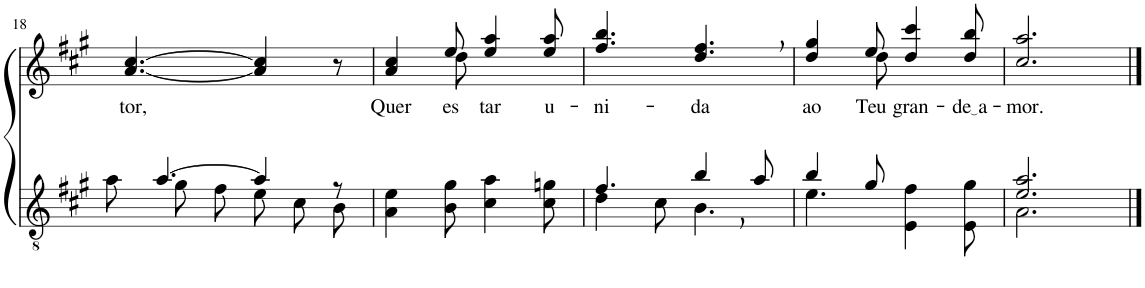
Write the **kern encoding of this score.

**kern	**kern	**text
*part2	*part1	*part1
*staff2	*staff1	*staff1
*I"Parte III e IV	*I"Parte I e II	*
!!LO:PB:g=z
*clefGv2	*clefG2	*
*Trd5c9	*Trd5c9	*
*k[f#c#g#]	*k[f#c#g#]	*
*M6/8	*M6/8	*
=18	=18	=18
*^	*	*
!	!	!	!LO:LY:b
[4.a/	8a\L	[4.a/ [4.cc#/	tor,
.	8g#\	.	.
.	8f#\J	.	.
4a/]	8e\L	4a/] 4cc#/]	.
.	8c#\	.	.
8r	8B\J	8r	.
=19	=19	=19	=19
!	!	!	!LO:LY:b
*v	*v	*^	*
4A\ 4e\	4a/ 4cc#/	4ryy	Quer
!	!	!	!LO:LY:b
8B\ 8g#\	8ee/	8dd\	es-
!	!	!	!LO:LY:b
4c#\ 4a\	4ee/ 4aa/	4.ryy	-tar
!	!	!	!LO:LY:b
8c#\ 8gn\	8ee/ 8aa/	.	u-
*	*v	*v	*
=20	=20	=20
*^	*	*
!	!	!	!LO:LY:b
4.f#/	4d\	4.ff#/ 4.bb/	-ni-
.	8c#\	.	.
!	!	!	!LO:LY:b
4b,/	4.B\	4.dd/, 4.ff#/,	-da
8a/	.	.	.
=21	=21	=21	=21
!	!	!	!LO:LY:b
*	*	*^	*
4b/	4.e\	4dd/ 4gg#/	4ryy	ao
!	!	!	!	!LO:LY:b
8g#/	.	8ee/	8dd\	Teu
!	!	!	!	!LO:LY:b
4.ryy	4E\ 4f#\	4dd/ 4ccc#/	4.ryy	gran-
!	!	!	!	!LO:LY:b
.	8E\ 8g#\	8dd/ 8bb/	.	de a
*	*	*v	*v	*
=22	=22	=22	=22
!	!	!	!LO:LY:b
2.e/ 2.a/	2.A\	2.cc#/ 2.aa/	-mor.
*v	*v	*	*
==	==	==
*-	*-	*-
